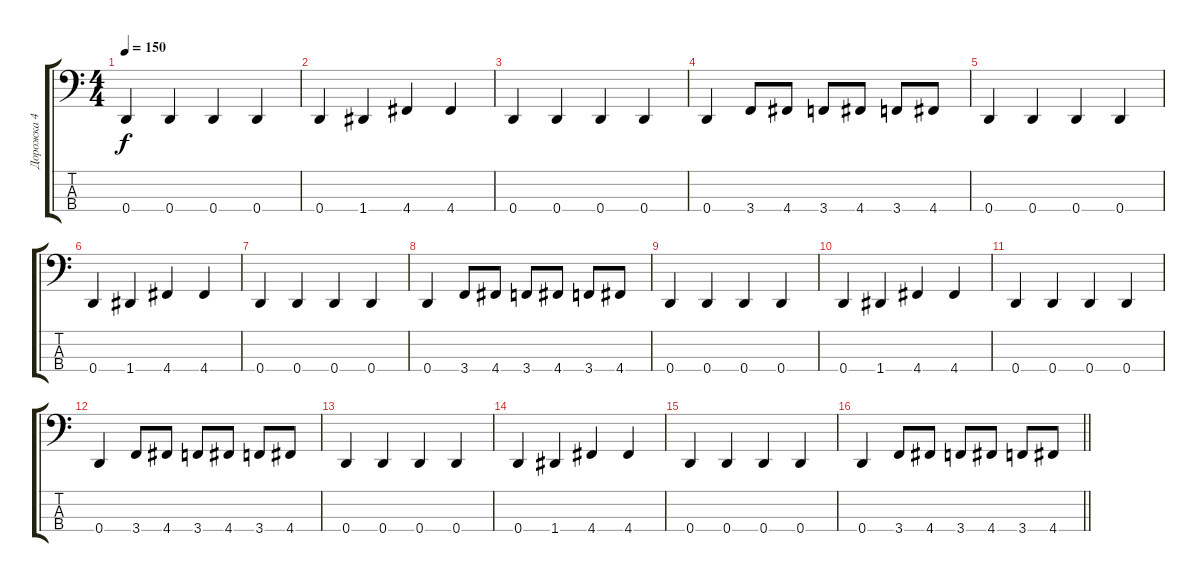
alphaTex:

\track ("Дорожка 4" "Дорожка 4") {instrument electricbasspick}
\staff {score tabs}
\tuning (G2 D2 A1 D1) {hide}
\ts (4 4)
\tempo 150
\clef f4
\ks c
0.4.4{dy f} 0.4.4 0.4.4 0.4.4 |
0.4.4 1.4.4 4.4.4 4.4.4 |
0.4.4 0.4.4 0.4.4 0.4.4 |
0.4.4 3.4.8 4.4.8 3.4.8 4.4.8 3.4.8 4.4.8 |
0.4.4 0.4.4 0.4.4 0.4.4 |
0.4.4 1.4.4 4.4.4 4.4.4 |
0.4.4 0.4.4 0.4.4 0.4.4 |
0.4.4 3.4.8 4.4.8 3.4.8 4.4.8 3.4.8 4.4.8 |
0.4.4 0.4.4 0.4.4 0.4.4 |
0.4.4 1.4.4 4.4.4 4.4.4 |
0.4.4 0.4.4 0.4.4 0.4.4 |
0.4.4 3.4.8 4.4.8 3.4.8 4.4.8 3.4.8 4.4.8 |
0.4.4 0.4.4 0.4.4 0.4.4 |
0.4.4 1.4.4 4.4.4 4.4.4 |
0.4.4 0.4.4 0.4.4 0.4.4 |
\barLineRight lightlight
0.4.4 3.4.8 4.4.8 3.4.8 4.4.8 3.4.8 4.4.8
